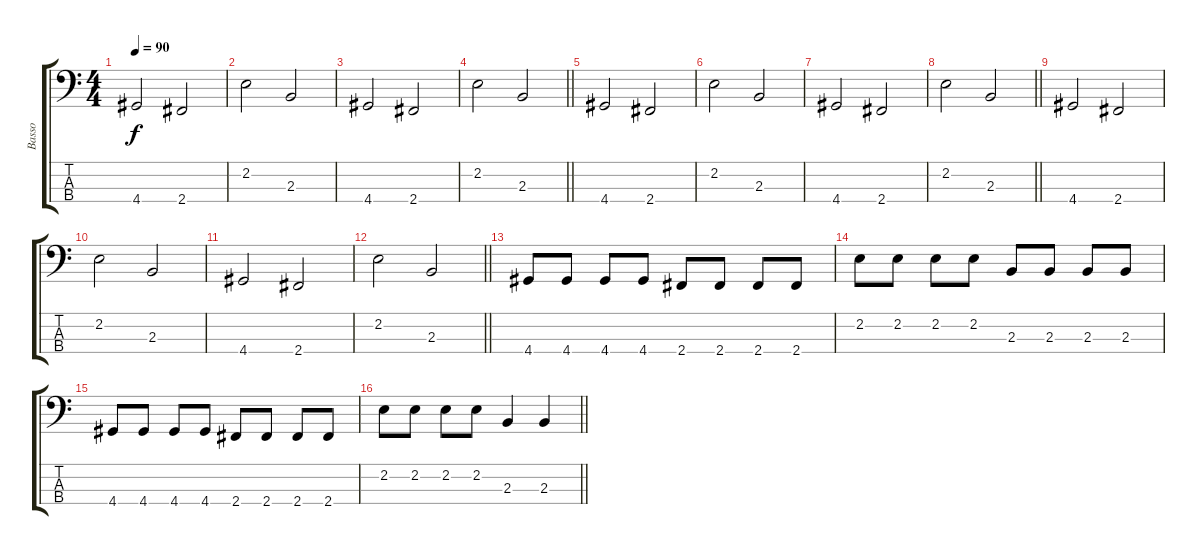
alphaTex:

\track ("Basso" "Basso") {instrument electricbasspick}
\staff {score tabs}
\tuning (G2 D2 A1 E1) {hide}
\ts (4 4)
\tempo 90
\clef f4
\ks c
4.4.2{dy f} 2.4.2 |
2.2.2 2.3.2 |
4.4.2 2.4.2 |
\barLineRight lightlight
2.2.2 2.3.2 |
4.4.2 2.4.2 |
2.2.2 2.3.2 |
4.4.2 2.4.2 |
\barLineRight lightlight
2.2.2 2.3.2 |
4.4.2 2.4.2 |
2.2.2 2.3.2 |
4.4.2 2.4.2 |
\barLineRight lightlight
2.2.2 2.3.2 |
4.4.8 4.4.8 4.4.8 4.4.8 2.4.8 2.4.8 2.4.8 2.4.8 |
2.2.8 2.2.8 2.2.8 2.2.8 2.3.8 2.3.8 2.3.8 2.3.8 |
4.4.8 4.4.8 4.4.8 4.4.8 2.4.8 2.4.8 2.4.8 2.4.8 |
\barLineRight lightlight
2.2.8 2.2.8 2.2.8 2.2.8 2.3.4 2.3.4
